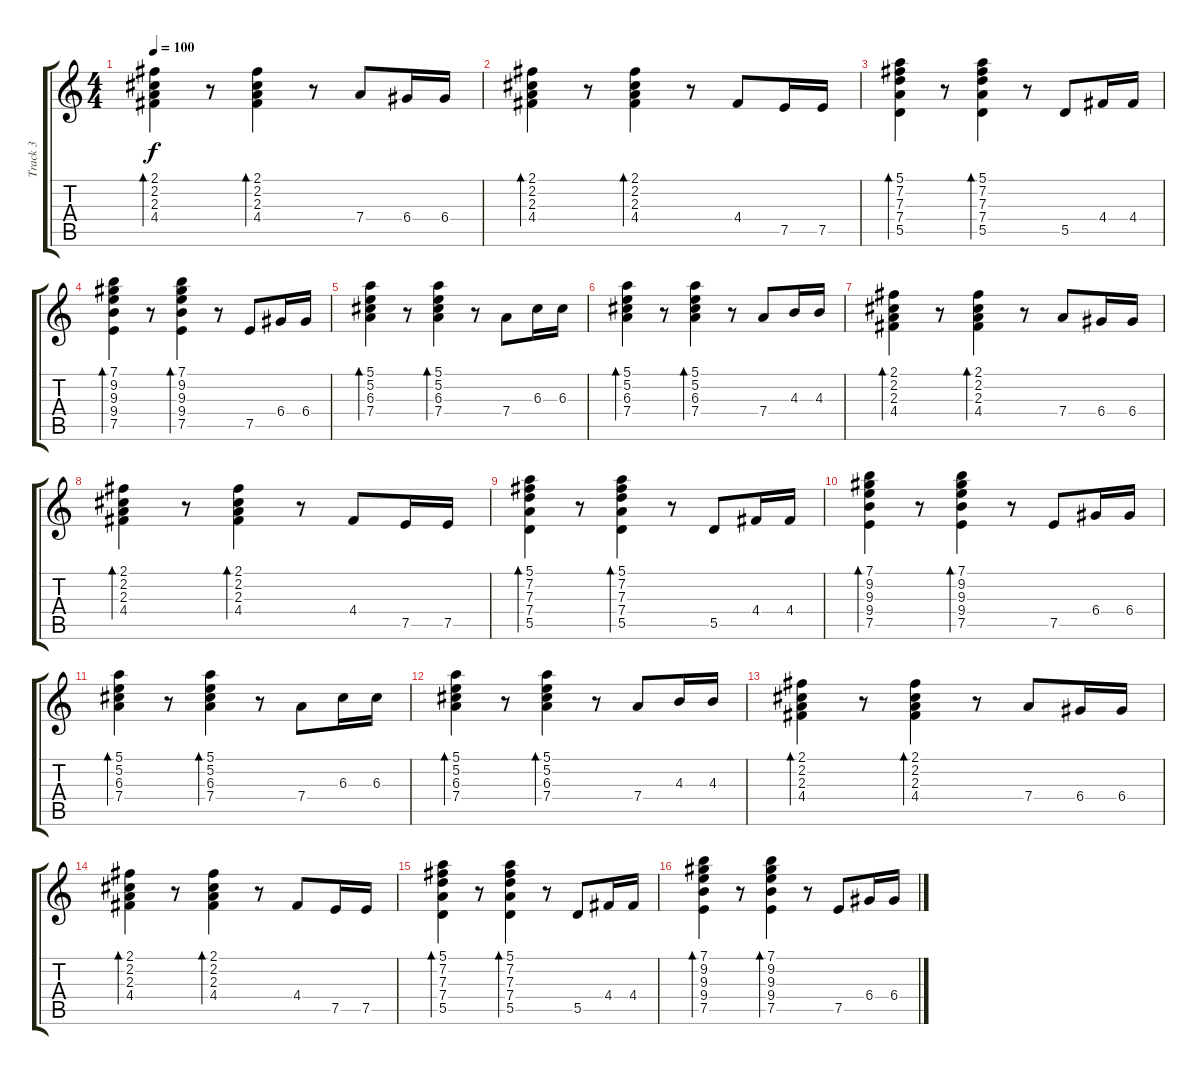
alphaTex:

\track ("Track 3" "Track 3") {instrument electricguitarclean}
\staff {score tabs}
\tuning (E4 B3 G3 D3 A2 E2) {hide}
\ts (4 4)
\tempo 100
\clef g2
\ks c
(2.1 2.2 2.3 4.4).4{bd 240 dy f} r.8 (2.1 2.2 2.3 4.4).4{bd 240} r.8 7.4.8 6.4.16 6.4.16 |
(2.1 2.2 2.3 4.4).4{bd 240} r.8 (2.1 2.2 2.3 4.4).4{bd 240} r.8 4.4.8 7.5.16 7.5.16 |
(5.1 7.2 7.3 7.4 5.5).4{bd 240} r.8 (5.1 7.2 7.3 7.4 5.5).4{bd 240} r.8 5.5.8 4.4.16 4.4.16 |
(7.1 9.2 9.3 9.4 7.5).4{bd 240} r.8 (7.1 9.2 9.3 9.4 7.5).4{bd 240} r.8 7.5.8 6.4.16 6.4.16 |
(5.1 5.2 6.3 7.4).4{bd 240} r.8 (5.1 5.2 6.3 7.4).4{bd 240} r.8 7.4.8 6.3.16 6.3.16 |
(5.1 5.2 6.3 7.4).4{bd 240} r.8 (5.1 5.2 6.3 7.4).4{bd 240} r.8 7.4.8 4.3.16 4.3.16 |
(2.1 2.2 2.3 4.4).4{bd 240} r.8 (2.1 2.2 2.3 4.4).4{bd 240} r.8 7.4.8 6.4.16 6.4.16 |
(2.1 2.2 2.3 4.4).4{bd 240} r.8 (2.1 2.2 2.3 4.4).4{bd 240} r.8 4.4.8 7.5.16 7.5.16 |
(5.1 7.2 7.3 7.4 5.5).4{bd 240} r.8 (5.1 7.2 7.3 7.4 5.5).4{bd 240} r.8 5.5.8 4.4.16 4.4.16 |
(7.1 9.2 9.3 9.4 7.5).4{bd 240} r.8 (7.1 9.2 9.3 9.4 7.5).4{bd 240} r.8 7.5.8 6.4.16 6.4.16 |
(5.1 5.2 6.3 7.4).4{bd 240} r.8 (5.1 5.2 6.3 7.4).4{bd 240} r.8 7.4.8 6.3.16 6.3.16 |
(5.1 5.2 6.3 7.4).4{bd 240} r.8 (5.1 5.2 6.3 7.4).4{bd 240} r.8 7.4.8 4.3.16 4.3.16 |
(2.1 2.2 2.3 4.4).4{bd 240} r.8 (2.1 2.2 2.3 4.4).4{bd 240} r.8 7.4.8 6.4.16 6.4.16 |
(2.1 2.2 2.3 4.4).4{bd 240} r.8 (2.1 2.2 2.3 4.4).4{bd 240} r.8 4.4.8 7.5.16 7.5.16 |
(5.1 7.2 7.3 7.4 5.5).4{bd 240} r.8 (5.1 7.2 7.3 7.4 5.5).4{bd 240} r.8 5.5.8 4.4.16 4.4.16 |
(7.1 9.2 9.3 9.4 7.5).4{bd 240} r.8 (7.1 9.2 9.3 9.4 7.5).4{bd 240} r.8 7.5.8 6.4.16 6.4.16
